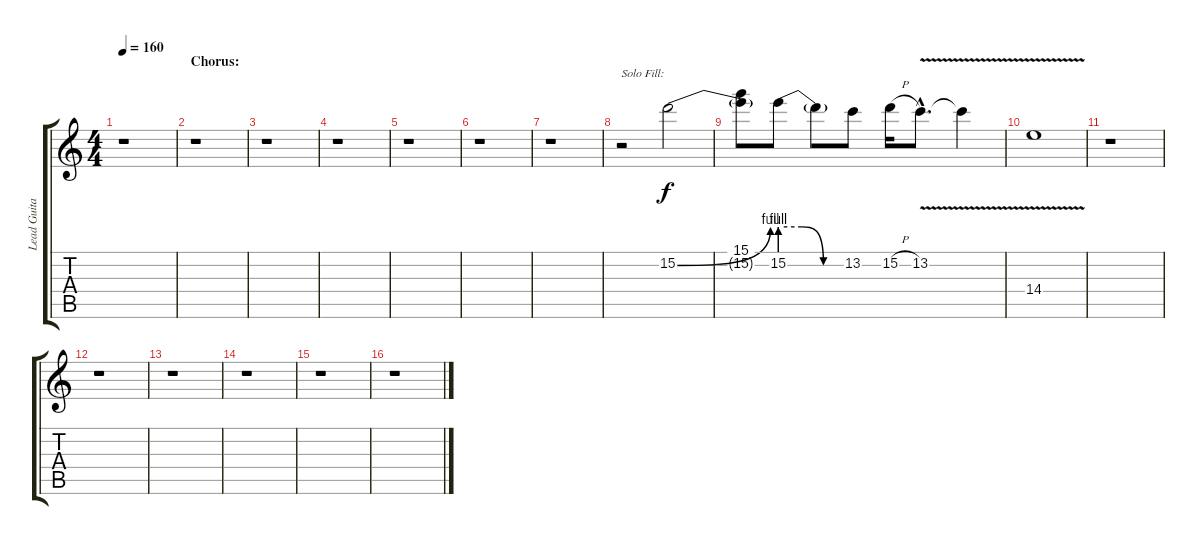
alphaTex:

\track ("Lead Guitar I" "Lead Guita") {instrument distortionguitar}
\staff {score tabs}
\tuning (E4 B3 G3 D3 A2 E2) {hide}
\ts (4 4)
\tempo 160
\clef g2
\ks c
r.1{dy f} |
\section ("" "Chorus:")
r.1 |
r.1 |
r.1 |
r.1 |
r.1 |
r.1 |
r.2{txt "Solo Fill:"} 15.2{be (bend 0 0 60 4)}.2 |
(15.1 15.2{t}).8 15.2{be (custom 0 4 20 4 40 0 60 0)}.8 15.2{t}.8 13.2.8 15.2{h}.16 13.2{v hac}.8{d} 13.2{t}.4 |
14.4{v}.1 |
r.1 |
r.1 |
r.1 |
r.1 |
r.1 |
r.1
